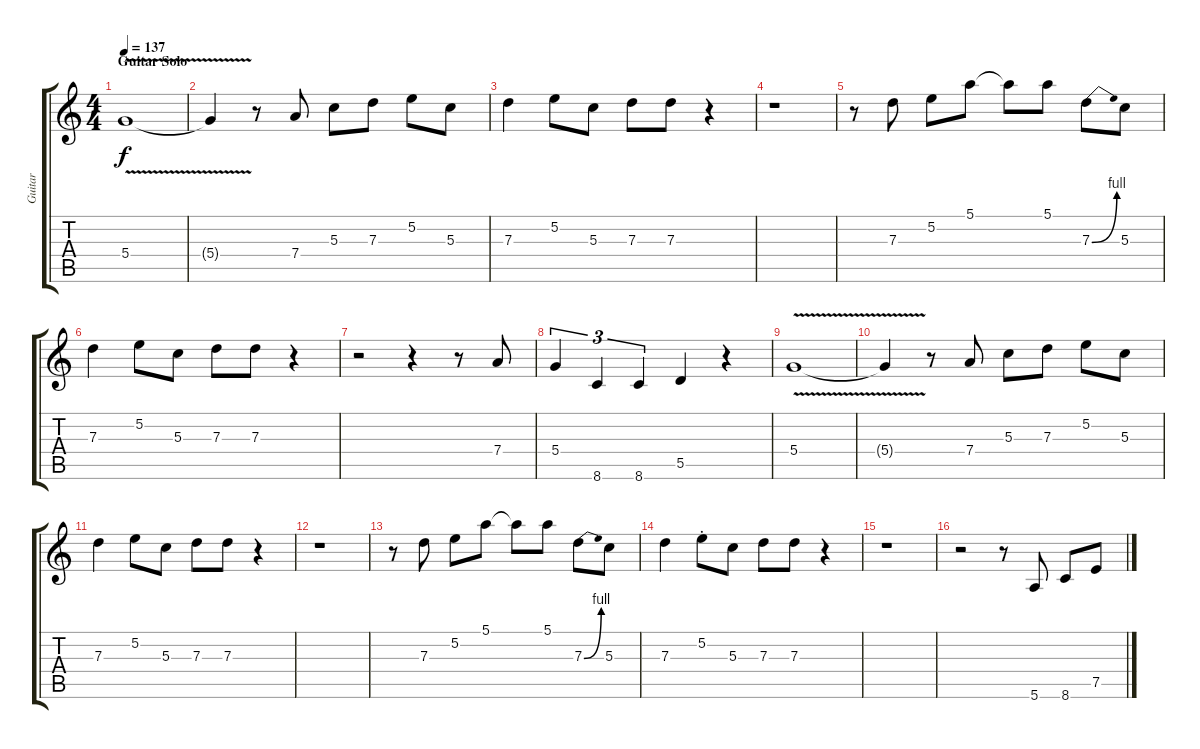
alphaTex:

\track ("Guitar" "Guitar") {instrument overdrivenguitar}
\staff {score tabs}
\tuning (E4 B3 G3 D3 A2 E2) {hide}
\ts (4 4)
\section ("" "Guitar Solo")
\tempo 137
\clef g2
\ks c
5.4{v}.1{dy f} |
5.4{v t}.4 r.8 7.4.8 5.3.8 7.3.8 5.2.8 5.3.8 |
7.3.4 5.2.8 5.3.8 7.3.8 7.3.8 r.4 |
r.1 |
r.8 7.3.8 5.2.8 5.1.8 5.1{t}.8 5.1.8 7.3{be (bend 0 0 60 4)}.8 5.3.8 |
7.3.4 5.2.8 5.3.8 7.3.8 7.3.8 r.4 |
r.2 r.4 r.8 7.4.8 |
5.4.4{tu (3 2)} 8.6.4{tu (3 2)} 8.6.4{tu (3 2)} 5.5.4 r.4 |
5.4{v}.1 |
5.4{v t}.4 r.8 7.4.8 5.3.8 7.3.8 5.2.8 5.3.8 |
7.3.4 5.2.8 5.3.8 7.3.8 7.3.8 r.4 |
r.1 |
r.8 7.3.8 5.2.8 5.1.8 5.1{t}.8 5.1.8 7.3{be (bend 0 0 60 4)}.8 5.3.8 |
7.3.4 5.2{st}.8 5.3.8 7.3.8 7.3.8 r.4 |
r.1 |
r.2 r.8 5.6.8 8.6.8 7.5.8
